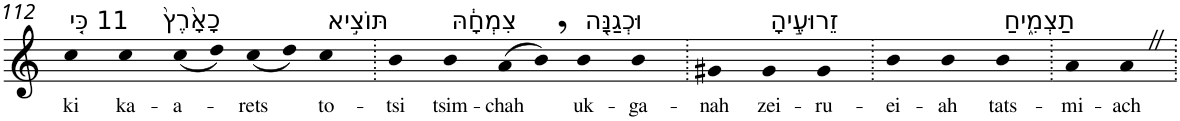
**kern	**text
*part1	*part1
*staff1	*staff1
*I"Piano	*
*I'Pno	*
!!LO:PB:g=z
*clefG2	*
*k[]	*
=112	=112
!LO:TX:a:t=11 כִּ֤י	!
!	!LO:LY:b
4cc	ki
!LO:TX:a:t=כָאָ֙רֶץ֙	!
!	!LO:LY:b
4cc	ka-
!	!LO:LY:b
(<8cc	-a-
8dd)	.
!	!LO:LY:b
(<8cc	-rets
8dd)	.
!LO:TX:a:t=תּוֹצִ֣יא	!
!	!LO:LY:b
4cc	to-
=113.	=113.
!	!LO:LY:b
4b	-tsi
!LO:TX:a:t=צִמְחָ֔הּ	!
!	!LO:LY:b
4b	tsim-
!	!LO:LY:b
(8a	-chah
8b,)	.
!LO:TX:a:t=וּכְגַנָּ֖ה	!
!	!LO:LY:b
4b	uk-
!	!LO:LY:b
4b	-ga-
=114.	=114.
!	!LO:LY:b
4g#X	-nah
!LO:TX:a:t=זֵרוּעֶ֣יהָ	!
!	!LO:LY:b
4g#	zei-
!	!LO:LY:b
4g#	-ru-
=115.	=115.
!	!LO:LY:b
4b	-ei-
!	!LO:LY:b
4b	-ah
!LO:TX:a:t=תַצְמִ֑יחַ	!
!	!LO:LY:b
4b	tats-
=116.	=116.
!	!LO:LY:b
4a	-mi-
!	!LO:LY:b
4aZ	-ach
=.	=.
*-	*-
